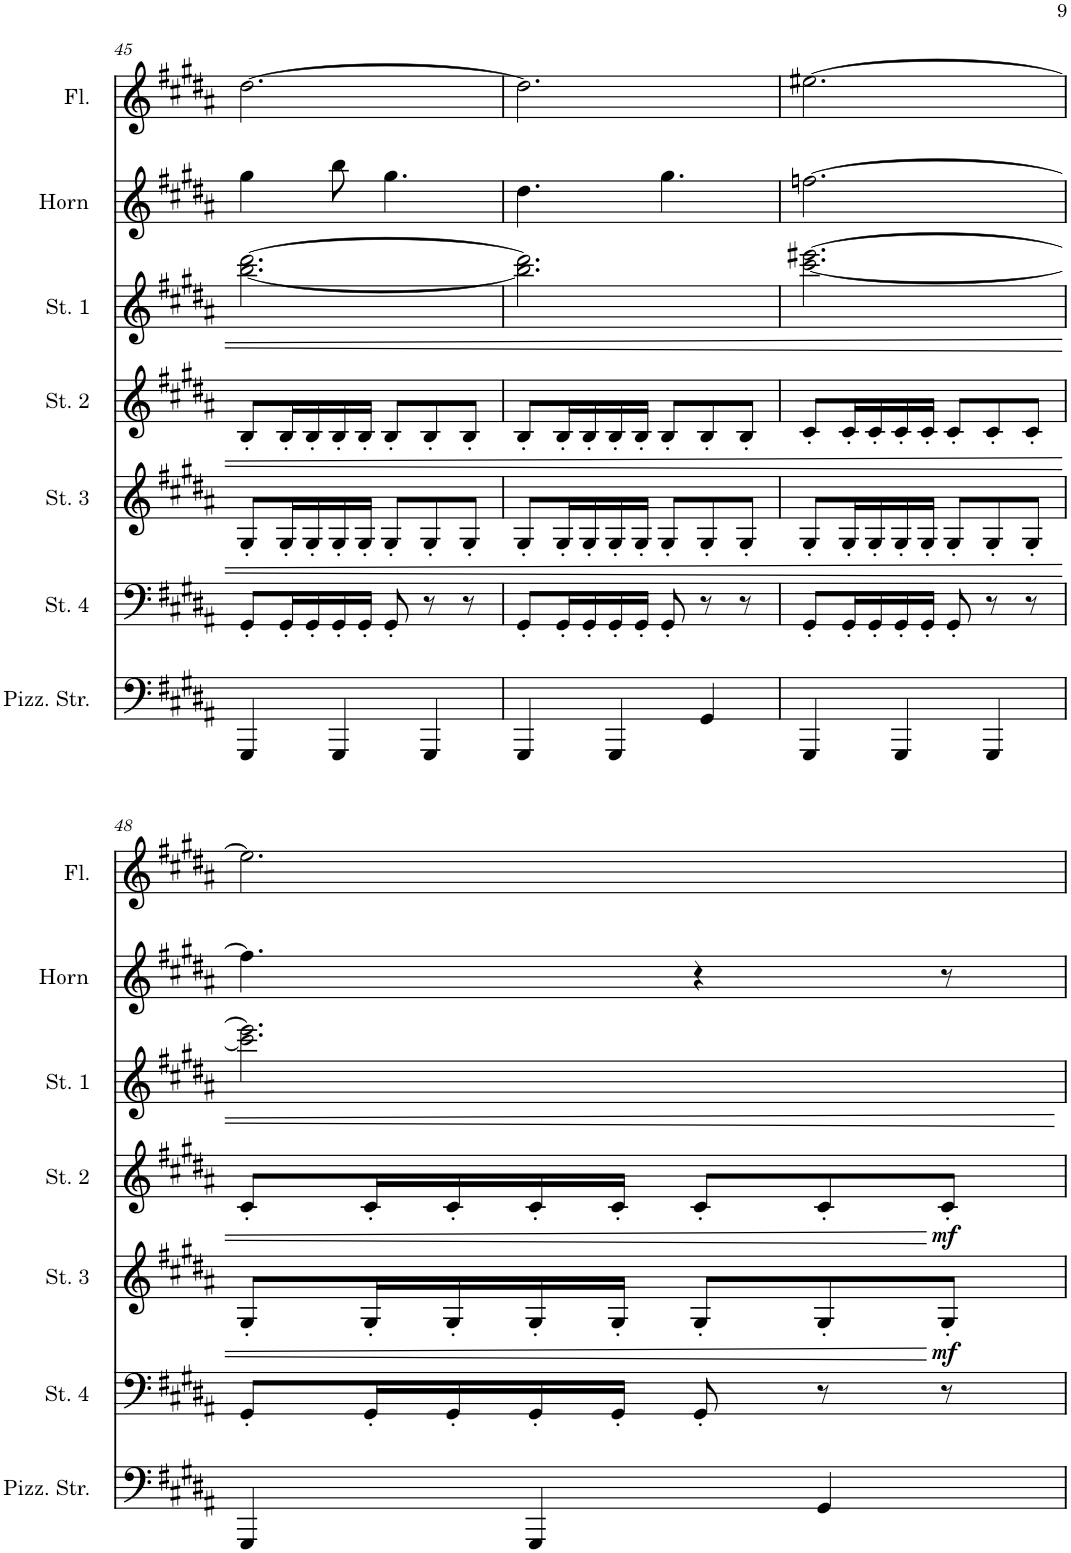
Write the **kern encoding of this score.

**kern	**kern	**kern	**dynam	**kern	**dynam	**kern	**kern	**kern	**kern
*part8	*part7	*part6	*part6	*part5	*part5	*part4	*part3	*part2	*part1
*staff8	*staff7	*staff6	*staff6	*staff5	*staff5	*staff4	*staff3	*staff2	*staff1
*I"Pizzicato Strings	*I"Strings 4	*I"Strings 3	*	*I"Strings 2	*	*I"Strings 1	*I"Horn	*I"Flute	*I"Piccolo
*I'Pizz. Str.	*I'St. 4	*I'St. 3	*	*I'St. 2	*	*I'St. 1	*I'Horn	*I'Fl.	*I'Picc.
!!LO:PB:g=z
*clefF4	*clefF4	*clefG2	*	*clefG2	*	*clefG2	*clefG2	*clefG2	*clefG2
*	*	*	*	*	*	*	*Trd7c12	*	*Trd-7c-12
*k[f#c#g#d#a#]	*k[f#c#g#d#a#]	*k[f#c#g#d#a#]	*	*k[f#c#g#d#a#]	*	*k[f#c#g#d#a#]	*k[f#c#g#d#a#]	*k[f#c#g#d#a#]	*k[f#c#g#d#a#]
*M6/8	*M6/8	*M6/8	*	*M6/8	*	*M6/8	*M6/8	*M6/8	*M6/8
=45	=45	=45	=45	=45	=45	=45	=45	=45	=45
4GGG#/	8GG#'/L	8G#'/L	.	8B'/L	.	[2.bb\ [2.ddd#\	4gg#\	[2.dd#\	2.r
.	16GG#'/L	16G#'/L	.	16B'/L	.	.	.	.	.
.	16GG#'/	16G#'/	.	16B'/	.	.	.	.	.
4GGG#/	16GG#'/	16G#'/	.	16B'/	.	.	8bb\	.	.
.	16GG#'/JJ	16G#'/JJ	.	16B'/JJ	.	.	.	.	.
.	8GG#'/	8G#'/L	.	8B'/L	.	.	4.gg#\	.	.
4GGG#/	8r	8G#'/	.	8B'/	.	.	.	.	.
.	8r	8G#'/J	.	8B'/J	.	.	.	.	.
=46	=46	=46	=46	=46	=46	=46	=46	=46	=46
4GGG#/	8GG#'/L	8G#'/L	.	8B'/L	.	2.bb\] 2.ddd#\]	4.dd#\	2.dd#\]	2.r
.	16GG#'/L	16G#'/L	.	16B'/L	.	.	.	.	.
.	16GG#'/	16G#'/	.	16B'/	.	.	.	.	.
4GGG#/	16GG#'/	16G#'/	.	16B'/	.	.	.	.	.
.	16GG#'/JJ	16G#'/JJ	.	16B'/JJ	.	.	.	.	.
.	8GG#'/	8G#'/L	.	8B'/L	.	.	4.gg#\	.	.
4GG#/	8r	8G#'/	.	8B'/	.	.	.	.	.
.	8r	8G#'/J	.	8B'/J	.	.	.	.	.
=47	=47	=47	=47	=47	=47	=47	=47	=47	=47
4GGG#/	8GG#'/L	8G#'/L	.	8c#'/L	.	[2.ccc#\ [2.eee#X\	[2.ffn\	[2.ee#X\	2.r
.	16GG#'/L	16G#'/L	.	16c#'/L	.	.	.	.	.
.	16GG#'/	16G#'/	.	16c#'/	.	.	.	.	.
4GGG#/	16GG#'/	16G#'/	.	16c#'/	.	.	.	.	.
.	16GG#'/JJ	16G#'/JJ	.	16c#'/JJ	.	.	.	.	.
.	8GG#'/	8G#'/L	.	8c#'/L	.	.	.	.	.
4GGG#/	8r	8G#'/	.	8c#'/	.	.	.	.	.
.	8r	8G#'/J	.	8c#'/J	.	.	.	.	.
!!LO:LB:g=z
=48	=48	=48	=48	=48	=48	=48	=48	=48	=48
4GGG#/	8GG#'/L	8G#'/L	.	8c#'/L	.	2.ccc#\] 2.eee#\]	4.ff\]	2.ee#\]	2.r
.	16GG#'/L	16G#'/L	.	16c#'/L	.	.	.	.	.
.	16GG#'/	16G#'/	.	16c#'/	.	.	.	.	.
4GGG#/	16GG#'/	16G#'/	.	16c#'/	.	.	.	.	.
.	16GG#'/JJ	16G#'/JJ	.	16c#'/JJ	.	.	.	.	.
.	8GG#'/	8G#'/L	.	8c#'/L	.	.	4r	.	.
4GG#/	8r	8G#'/	.	8c#'/	.	.	.	.	.
!	!	!	!LO:DY:b	!	!LO:DY:b	!	!	!	!
.	8r	8G#'/J	mf	8c#'/J	mf	.	8r	.	.
=	=	=	=	=	=	=	=	=	=
*-	*-	*-	*-	*-	*-	*-	*-	*-	*-
